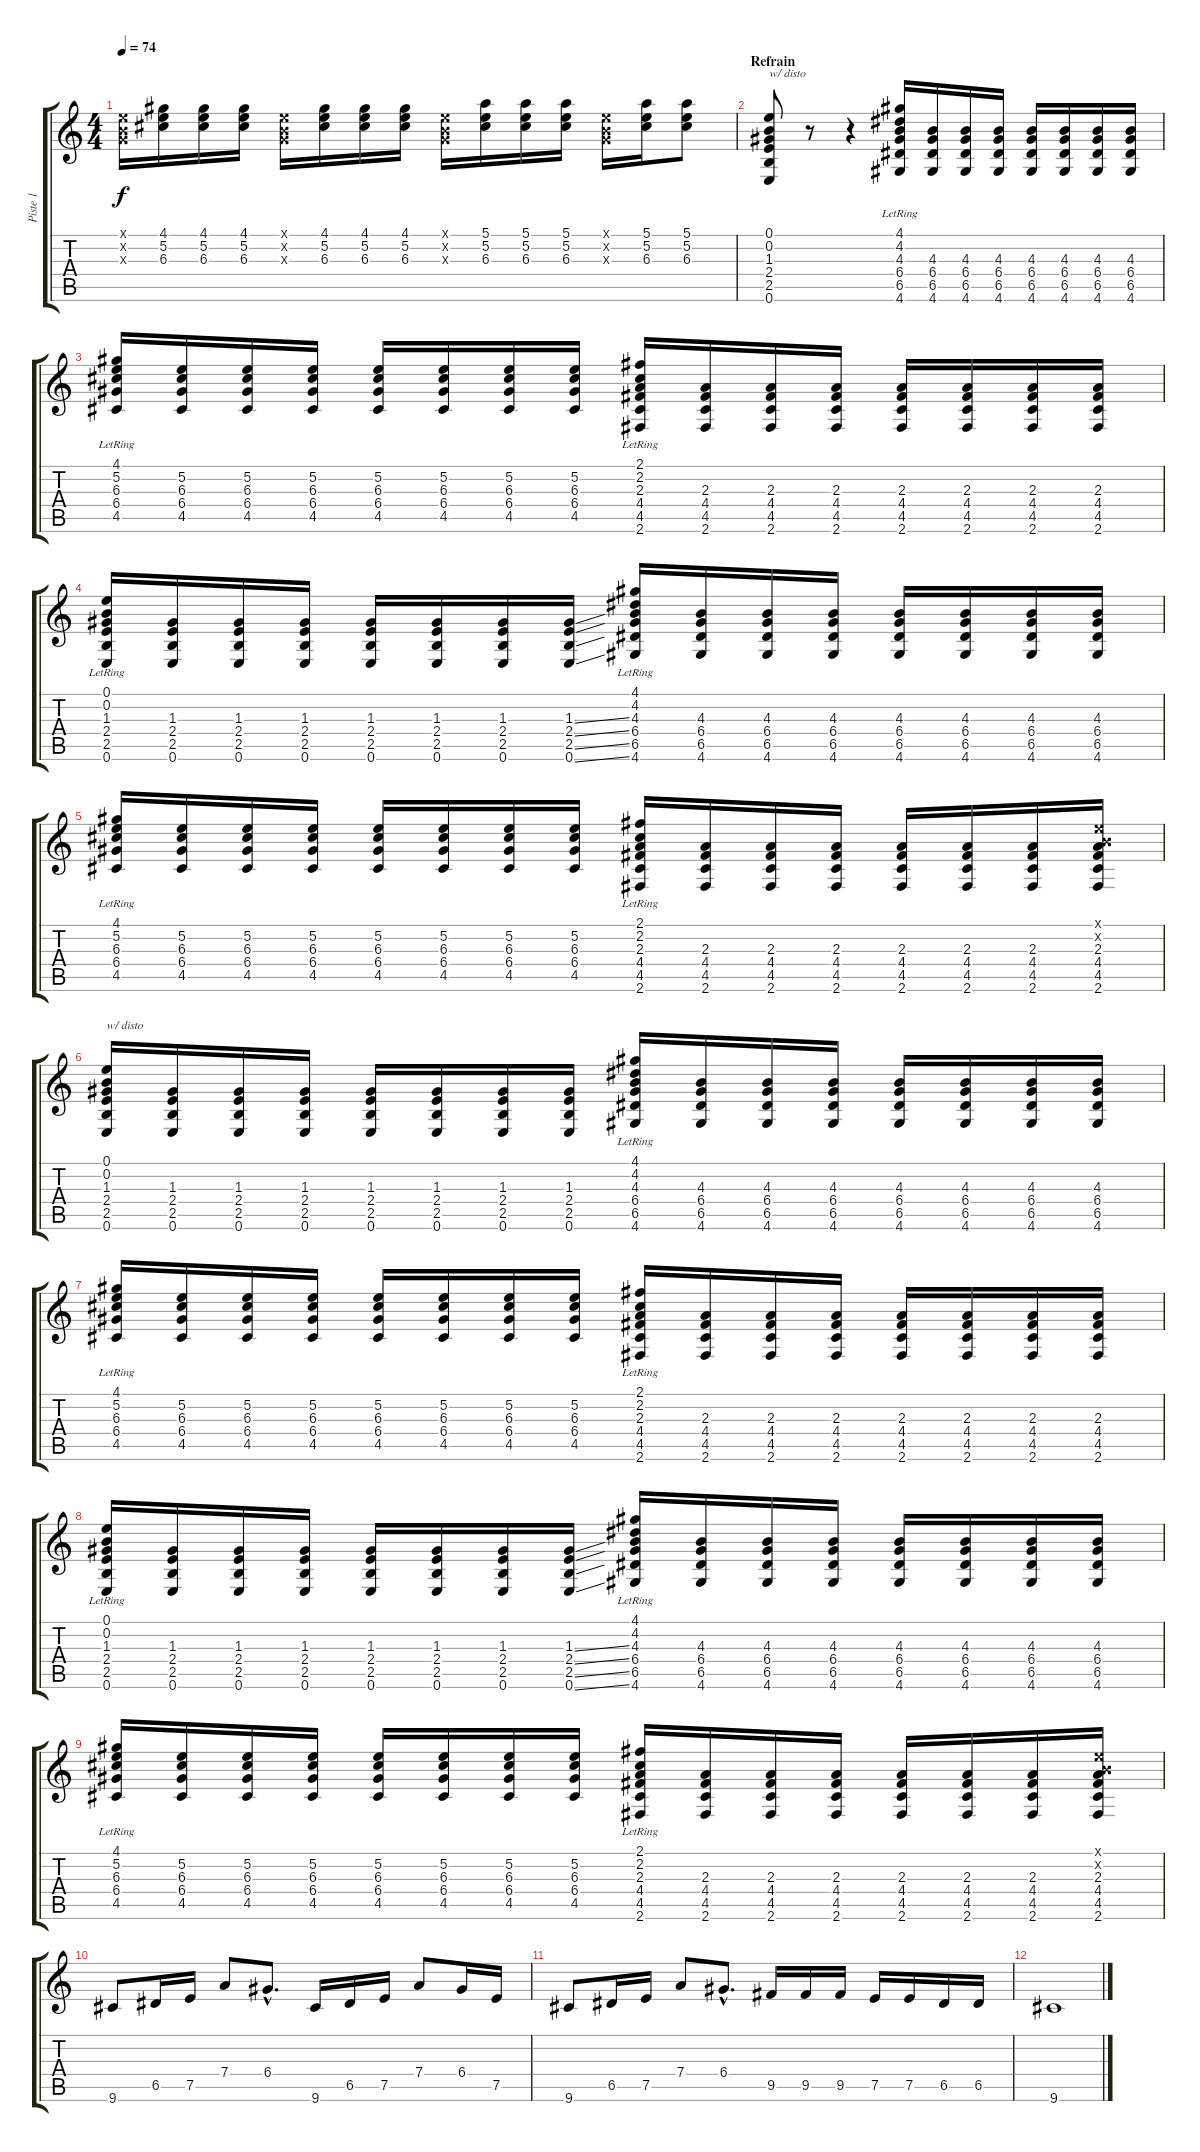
\track ("Piste 1" "Piste 1") {instrument electricguitarclean}
\staff {score tabs}
\tuning (E4 B3 G3 D3 A2 E2) {hide}
\ts (4 4)
\tempo 74
\clef g2
\ks c
(0.1{x} 0.2{x} 0.3{x}).16{dy f} (4.1 5.2 6.3).16 (4.1 5.2 6.3).16 (4.1 5.2 6.3).16 (0.1{x} 0.2{x} 0.3{x}).16 (4.1 5.2 6.3).16 (4.1 5.2 6.3).16 (4.1 5.2 6.3).16 (0.1{x} 0.2{x} 0.3{x}).16 (5.1 5.2 6.3).16 (5.1 5.2 6.3).16 (5.1 5.2 6.3).16 (0.1{x} 0.2{x} 0.3{x}).16 (5.1 5.2 6.3).16 (5.1 5.2 6.3).8 |
\section ("" "Refrain")
(0.1 0.2 1.3 2.4 2.5 0.6).8{txt "w/ disto" volume 13 balance 8 instrument overdrivenguitar} r.8 r.4 (4.1{lr} 4.2{lr} 4.3 6.4 6.5 4.6).16 (4.3 6.4 6.5 4.6).16 (4.3 6.4 6.5 4.6).16 (4.3 6.4 6.5 4.6).16 (4.3 6.4 6.5 4.6).16 (4.3 6.4 6.5 4.6).16 (4.3 6.4 6.5 4.6).16 (4.3 6.4 6.5 4.6).16 |
(4.1{lr} 5.2 6.3 6.4 4.5).16 (5.2 6.3 6.4 4.5).16 (5.2 6.3 6.4 4.5).16 (5.2 6.3 6.4 4.5).16 (5.2 6.3 6.4 4.5).16 (5.2 6.3 6.4 4.5).16 (5.2 6.3 6.4 4.5).16 (5.2 6.3 6.4 4.5).16 (2.1{lr} 2.2{lr} 2.3 4.4 4.5 2.6).16 (2.3 4.4 4.5 2.6).16 (2.3 4.4 4.5 2.6).16 (2.3 4.4 4.5 2.6).16 (2.3 4.4 4.5 2.6).16 (2.3 4.4 4.5 2.6).16 (2.3 4.4 4.5 2.6).16 (2.3 4.4 4.5 2.6).16 |
(0.1{lr} 0.2{lr} 1.3 2.4 2.5 0.6).16 (1.3 2.4 2.5 0.6).16 (1.3 2.4 2.5 0.6).16 (1.3 2.4 2.5 0.6).16 (1.3 2.4 2.5 0.6).16 (1.3 2.4 2.5 0.6).16 (1.3 2.4 2.5 0.6).16 (1.3{ss} 2.4{ss} 2.5{ss} 0.6{ss}).16 (4.1{lr} 4.2{lr} 4.3 6.4 6.5 4.6).16 (4.3 6.4 6.5 4.6).16 (4.3 6.4 6.5 4.6).16 (4.3 6.4 6.5 4.6).16 (4.3 6.4 6.5 4.6).16 (4.3 6.4 6.5 4.6).16 (4.3 6.4 6.5 4.6).16 (4.3 6.4 6.5 4.6).16 |
(4.1{lr} 5.2 6.3 6.4 4.5).16 (5.2 6.3 6.4 4.5).16 (5.2 6.3 6.4 4.5).16 (5.2 6.3 6.4 4.5).16 (5.2 6.3 6.4 4.5).16 (5.2 6.3 6.4 4.5).16 (5.2 6.3 6.4 4.5).16 (5.2 6.3 6.4 4.5).16 (2.1{lr} 2.2{lr} 2.3 4.4 4.5 2.6).16 (2.3 4.4 4.5 2.6).16 (2.3 4.4 4.5 2.6).16 (2.3 4.4 4.5 2.6).16 (2.3 4.4 4.5 2.6).16 (2.3 4.4 4.5 2.6).16 (2.3 4.4 4.5 2.6).16 (0.1{x} 0.2{x} 2.3 4.4 4.5 2.6).16 |
(0.1 0.2 1.3 2.4 2.5 0.6).16{txt "w/ disto" volume 13 balance 8 instrument overdrivenguitar} (1.3 2.4 2.5 0.6).16 (1.3 2.4 2.5 0.6).16 (1.3 2.4 2.5 0.6).16 (1.3 2.4 2.5 0.6).16 (1.3 2.4 2.5 0.6).16 (1.3 2.4 2.5 0.6).16 (1.3 2.4 2.5 0.6).16 (4.1{lr} 4.2{lr} 4.3 6.4 6.5 4.6).16 (4.3 6.4 6.5 4.6).16 (4.3 6.4 6.5 4.6).16 (4.3 6.4 6.5 4.6).16 (4.3 6.4 6.5 4.6).16 (4.3 6.4 6.5 4.6).16 (4.3 6.4 6.5 4.6).16 (4.3 6.4 6.5 4.6).16 |
(4.1{lr} 5.2 6.3 6.4 4.5).16 (5.2 6.3 6.4 4.5).16 (5.2 6.3 6.4 4.5).16 (5.2 6.3 6.4 4.5).16 (5.2 6.3 6.4 4.5).16 (5.2 6.3 6.4 4.5).16 (5.2 6.3 6.4 4.5).16 (5.2 6.3 6.4 4.5).16 (2.1{lr} 2.2{lr} 2.3 4.4 4.5 2.6).16 (2.3 4.4 4.5 2.6).16 (2.3 4.4 4.5 2.6).16 (2.3 4.4 4.5 2.6).16 (2.3 4.4 4.5 2.6).16 (2.3 4.4 4.5 2.6).16 (2.3 4.4 4.5 2.6).16 (2.3 4.4 4.5 2.6).16 |
(0.1{lr} 0.2{lr} 1.3 2.4 2.5 0.6).16 (1.3 2.4 2.5 0.6).16 (1.3 2.4 2.5 0.6).16 (1.3 2.4 2.5 0.6).16 (1.3 2.4 2.5 0.6).16 (1.3 2.4 2.5 0.6).16 (1.3 2.4 2.5 0.6).16 (1.3{ss} 2.4{ss} 2.5{ss} 0.6{ss}).16 (4.1{lr} 4.2{lr} 4.3 6.4 6.5 4.6).16 (4.3 6.4 6.5 4.6).16 (4.3 6.4 6.5 4.6).16 (4.3 6.4 6.5 4.6).16 (4.3 6.4 6.5 4.6).16 (4.3 6.4 6.5 4.6).16 (4.3 6.4 6.5 4.6).16 (4.3 6.4 6.5 4.6).16 |
(4.1{lr} 5.2 6.3 6.4 4.5).16 (5.2 6.3 6.4 4.5).16 (5.2 6.3 6.4 4.5).16 (5.2 6.3 6.4 4.5).16 (5.2 6.3 6.4 4.5).16 (5.2 6.3 6.4 4.5).16 (5.2 6.3 6.4 4.5).16 (5.2 6.3 6.4 4.5).16 (2.1{lr} 2.2{lr} 2.3 4.4 4.5 2.6).16 (2.3 4.4 4.5 2.6).16 (2.3 4.4 4.5 2.6).16 (2.3 4.4 4.5 2.6).16 (2.3 4.4 4.5 2.6).16 (2.3 4.4 4.5 2.6).16 (2.3 4.4 4.5 2.6).16 (0.1{x} 0.2{x} 2.3 4.4 4.5 2.6).16 |
9.6.8 6.5.16 7.5.16 7.4.8 6.4{hac}.8{d} 9.6.16 6.5.16 7.5.16 7.4.8 6.4.16 7.5.16 |
9.6.8 6.5.16 7.5.16 7.4.8 6.4{hac}.8{d} 9.5.16 9.5.16 9.5.16 7.5.16 7.5.16 6.5.16 6.5.16 |
9.6.1
